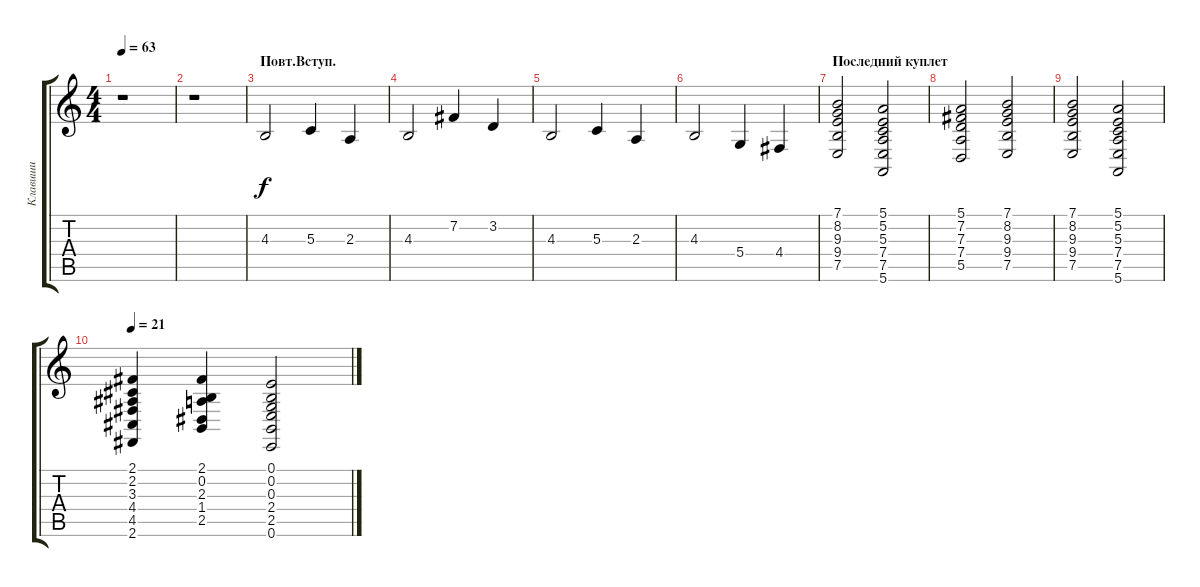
\track ("Клавиши" "Клавиши") {instrument synthstrings1}
\staff {score tabs}
\tuning (E4 B3 G3 D3 A2 E2) {hide}
\ts (4 4)
\tempo 63
\clef g2
\ks c
r.1{dy f} |
r.1 |
\section ("" "Повт.Вступ.")
4.3.2{volume 12 instrument stringensemble2} 5.3.4 2.3.4 |
4.3.2 7.2.4 3.2.4 |
4.3.2 5.3.4 2.3.4 |
4.3.2 5.4.4 4.4.4 |
\section ("" "Последний куплет")
(7.1 8.2 9.3 9.4 7.5).2{volume 7 instrument violin} (5.1 5.2 5.3 7.4 7.5 5.6).2 |
(5.1 7.2 7.3 7.4 5.5).2 (7.1 8.2 9.3 9.4 7.5).2 |
(7.1 8.2 9.3 9.4 7.5).2 (5.1 5.2 5.3 7.4 7.5 5.6).2 |
\tempo 21
(2.1 2.2 3.3 4.4 4.5 2.6).4 (2.1 0.2 2.3 1.4 2.5).4 (0.1 0.2 0.3 2.4 2.5 0.6).2
